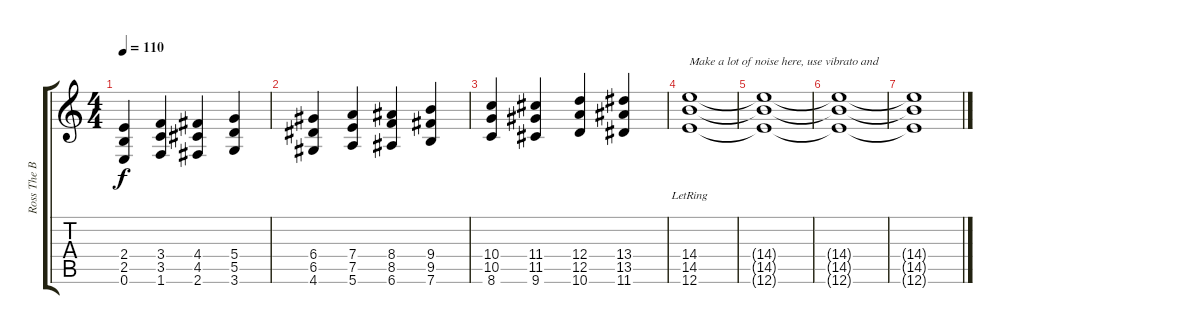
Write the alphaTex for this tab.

\track ("Ross The Boss-Rhythm" "Ross The B") {instrument overdrivenguitar}
\staff {score tabs}
\tuning (E4 B3 G3 D3 A2 E2) {hide}
\ts (4 4)
\tempo 110
\clef g2
\ks c
(2.4 2.5 0.6).4{dy f} (3.4 3.5 1.6).4 (4.4 4.5 2.6).4 (5.4 5.5 3.6).4 |
(6.4 6.5 4.6).4 (7.4 7.5 5.6).4 (8.4 8.5 6.6).4 (9.4 9.5 7.6).4 |
(10.4 10.5 8.6).4 (11.4 11.5 9.6).4 (12.4 12.5 10.6).4 (13.4 13.5 11.6).4 |
(14.4{lr} 14.5{lr} 12.6{lr}).1{txt "Make a lot of noise here, use vibrato and "} |
(14.4{t} 14.5{t} 12.6{t}).1 |
(14.4{t} 14.5{t} 12.6{t}).1 |
(14.4{t} 14.5{t} 12.6{t}).1
